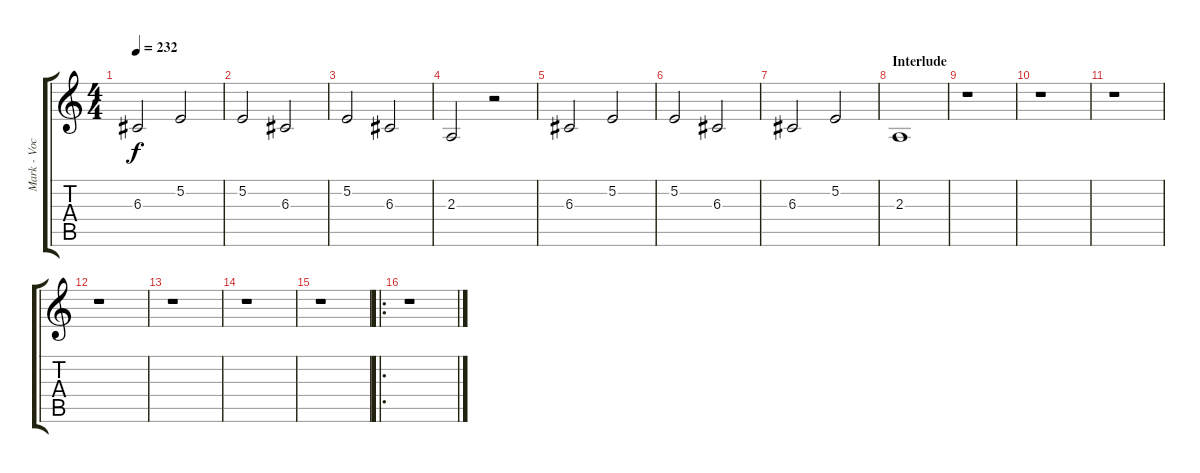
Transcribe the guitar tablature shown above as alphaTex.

\track ("Mark - Vocals" "Mark - Voc") {instrument altosax}
\staff {score tabs}
\tuning (E4 B3 G3 D3 A2 E2) {hide}
\ts (4 4)
\tempo 232
\clef g2
\ks c
6.3.2{dy f} 5.2.2 |
5.2.2 6.3.2 |
5.2.2 6.3.2 |
2.3.2 r.2 |
6.3.2 5.2.2 |
5.2.2 6.3.2 |
6.3.2 5.2.2 |
\section ("" "Interlude")
2.3.1 |
r.1 |
r.1 |
r.1 |
r.1 |
r.1 |
r.1 |
r.1 |
\ro
r.1
